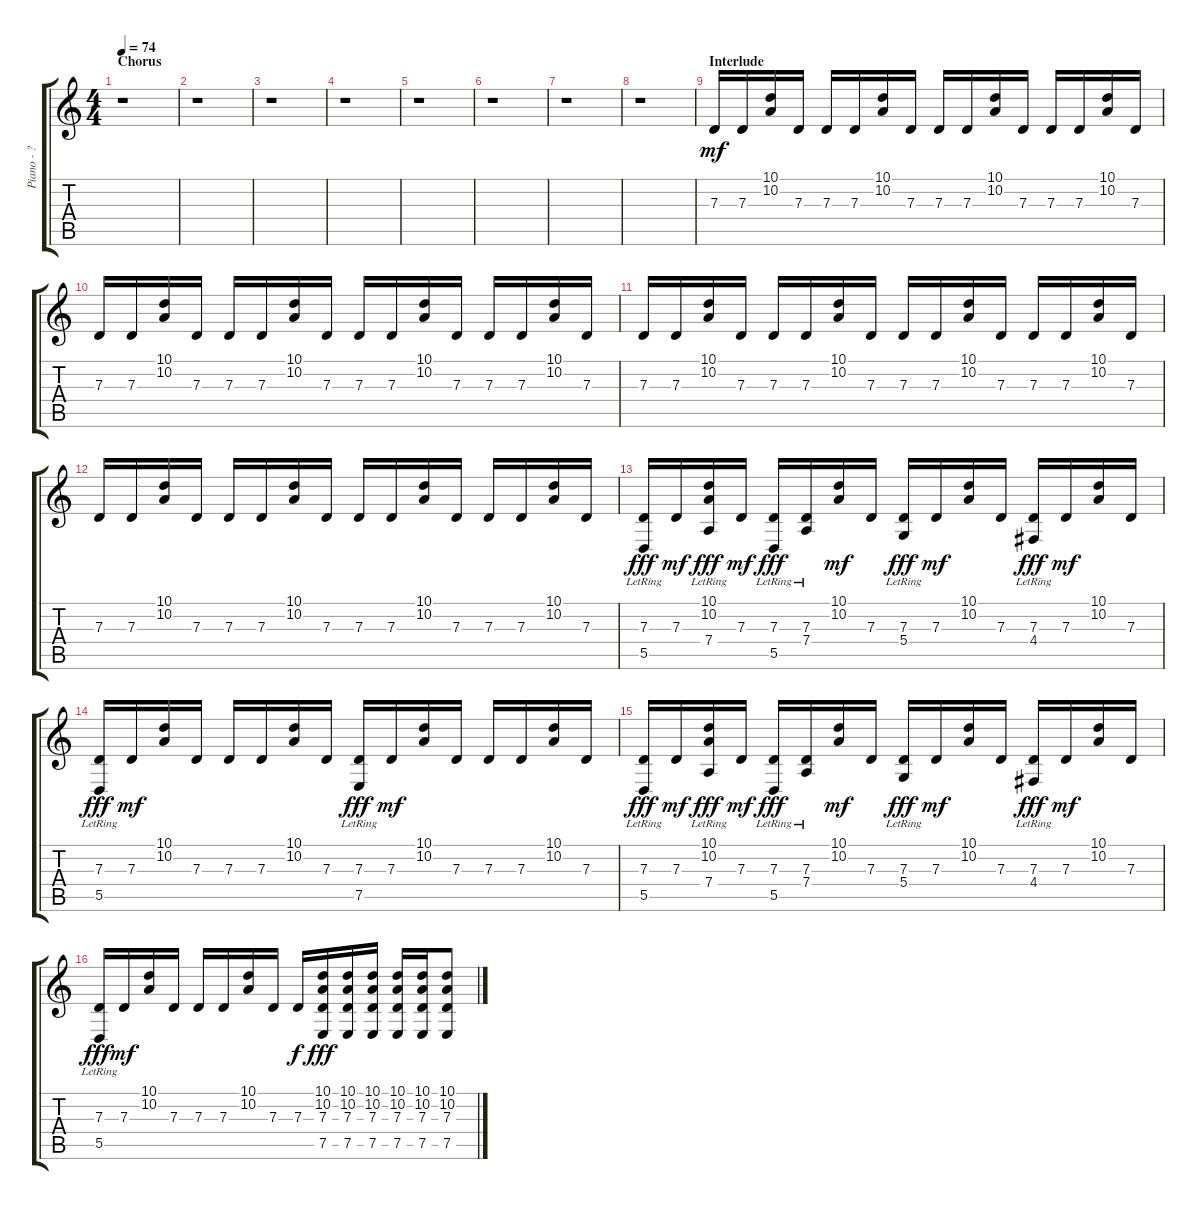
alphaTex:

\track ("Piano - ?" "Piano - ?") {instrument acousticgrandpiano}
\staff {score tabs}
\tuning (E4 B3 G3 D3 A2 E2) {hide}
\ts (4 4)
\section ("" "Chorus")
\tempo 74
\clef g2
\ks c
r.1{dy f} |
r.1 |
r.1 |
r.1 |
r.1 |
r.1 |
r.1 |
r.1 |
\section ("" "Interlude")
7.3.16{dy mf} 7.3.16 (10.1 10.2).16 7.3.16 7.3.16 7.3.16 (10.1 10.2).16 7.3.16 7.3.16 7.3.16 (10.1 10.2).16 7.3.16 7.3.16 7.3.16 (10.1 10.2).16 7.3.16 |
7.3.16 7.3.16 (10.1 10.2).16 7.3.16 7.3.16 7.3.16 (10.1 10.2).16 7.3.16 7.3.16 7.3.16 (10.1 10.2).16 7.3.16 7.3.16 7.3.16 (10.1 10.2).16 7.3.16 |
7.3.16 7.3.16 (10.1 10.2).16 7.3.16 7.3.16 7.3.16 (10.1 10.2).16 7.3.16 7.3.16 7.3.16 (10.1 10.2).16 7.3.16 7.3.16 7.3.16 (10.1 10.2).16 7.3.16 |
7.3.16 7.3.16 (10.1 10.2).16 7.3.16 7.3.16 7.3.16 (10.1 10.2).16 7.3.16 7.3.16 7.3.16 (10.1 10.2).16 7.3.16 7.3.16 7.3.16 (10.1 10.2).16 7.3.16 |
(7.3 5.5{lr}).16{dy fff} 7.3.16{dy mf} (10.1 10.2 7.4{lr}).16{dy fff} 7.3.16{dy mf} (7.3 5.5{lr}).16{dy fff} (7.3 7.4{lr}).16 (10.1 10.2).16{dy mf} 7.3.16 (7.3 5.4{lr}).16{dy fff} 7.3.16{dy mf} (10.1 10.2).16 7.3.16 (7.3 4.4{lr}).16{dy fff} 7.3.16{dy mf} (10.1 10.2).16 7.3.16 |
(7.3 5.5{lr}).16{dy fff} 7.3.16{dy mf} (10.1 10.2).16 7.3.16 7.3.16 7.3.16 (10.1 10.2).16 7.3.16 (7.3 7.5{lr}).16{dy fff} 7.3.16{dy mf} (10.1 10.2).16 7.3.16 7.3.16 7.3.16 (10.1 10.2).16 7.3.16 |
(7.3 5.5{lr}).16{dy fff} 7.3.16{dy mf} (10.1 10.2 7.4{lr}).16{dy fff} 7.3.16{dy mf} (7.3 5.5{lr}).16{dy fff} (7.3 7.4{lr}).16 (10.1 10.2).16{dy mf} 7.3.16 (7.3 5.4{lr}).16{dy fff} 7.3.16{dy mf} (10.1 10.2).16 7.3.16 (7.3 4.4{lr}).16{dy fff} 7.3.16{dy mf} (10.1 10.2).16 7.3.16 |
(7.3 5.5{lr}).16{dy fff} 7.3.16{dy mf} (10.1 10.2).16 7.3.16 7.3.16 7.3.16 (10.1 10.2).16 7.3.16 7.3.16{dy f} (10.1 10.2 7.3 7.5).16{dy fff} (10.1 10.2 7.3 7.5).16 (10.1 10.2 7.3 7.5).16 (10.1 10.2 7.3 7.5).16 (10.1 10.2 7.3 7.5).16 (10.1 10.2 7.3 7.5).8
